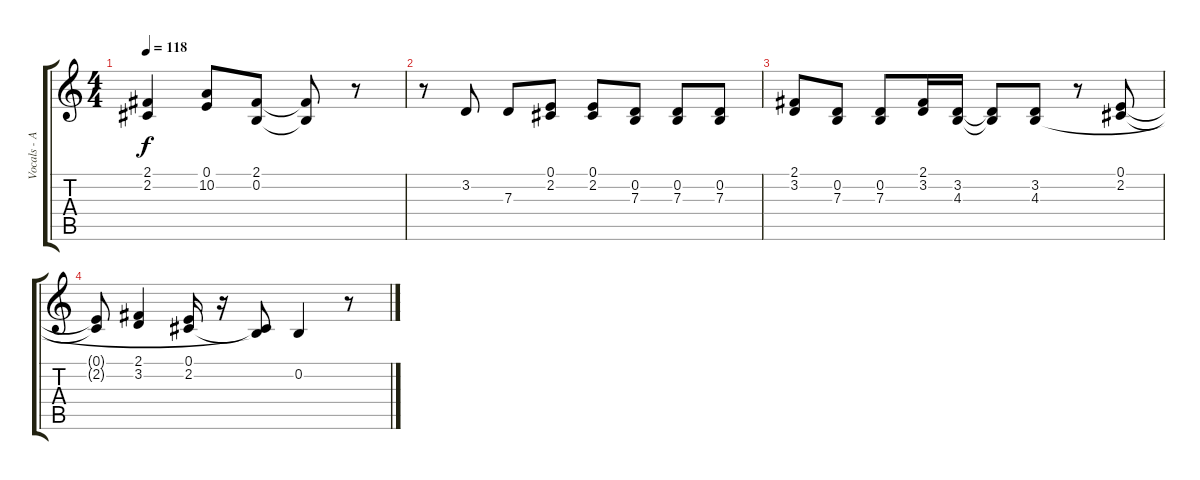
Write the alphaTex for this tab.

\track ("Vocals - Anthony" "Vocals - A") {instrument bassoon}
\staff {score tabs}
\tuning (E4 B3 G3 D3 A2 E2) {hide}
\ts (4 4)
\tempo 118
\clef g2
\ks c
(2.1 2.2).4{dy f} (0.1 10.2).8 (2.1 0.2).8 (2.1{t} 0.2{t}).8 r.8 |
r.8 3.2.8 7.3.8 (0.1 2.2).8 (0.1 2.2).8 (0.2 7.3).8 (0.2 7.3).8 (0.2 7.3).8 |
(2.1 3.2).8 (0.2 7.3).8 (0.2 7.3).8 (2.1 3.2).16 (3.2 4.3).16 (3.2{t} 4.3{t}).8 (3.2 4.3).8 r.8 (0.1 2.2).8 |
(0.1{t} 2.2{t}).8 (2.1 3.2).4 (0.1 2.2).16 r.16 (2.2{t} 4.3{t}).8 0.2.4 r.8
